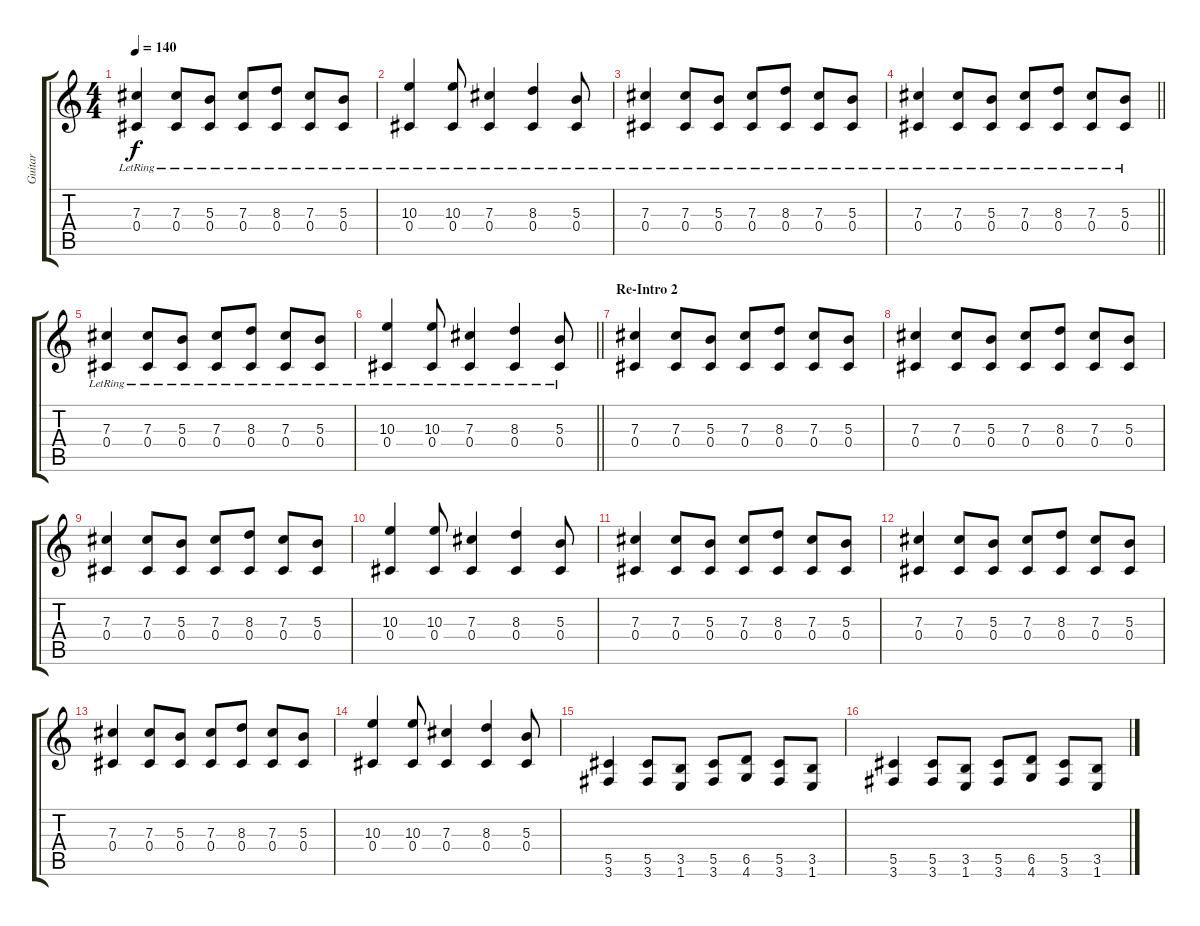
\track ("Guitar" "Guitar") {instrument acousticguitarsteel}
\staff {score tabs}
\tuning (Eb4 Bb3 Gb3 Db3 Ab2 Eb2) {hide}
\ts (4 4)
\tempo 140
\clef g2
\ks c
(7.3{lr} 0.4{lr}).4{dy f} (7.3{lr} 0.4{lr}).8 (5.3{lr} 0.4{lr}).8 (7.3{lr} 0.4{lr}).8 (8.3{lr} 0.4{lr}).8 (7.3{lr} 0.4{lr}).8 (5.3{lr} 0.4{lr}).8 |
(10.3{lr} 0.4{lr}).4 (10.3{lr} 0.4{lr}).8 (7.3{lr} 0.4{lr}).4 (8.3{lr} 0.4{lr}).4 (5.3{lr} 0.4{lr}).8 |
(7.3{lr} 0.4{lr}).4 (7.3{lr} 0.4{lr}).8 (5.3{lr} 0.4{lr}).8 (7.3{lr} 0.4{lr}).8 (8.3{lr} 0.4{lr}).8 (7.3{lr} 0.4{lr}).8 (5.3{lr} 0.4{lr}).8 |
\barLineRight lightlight
(7.3{lr} 0.4{lr}).4 (7.3{lr} 0.4{lr}).8 (5.3{lr} 0.4{lr}).8 (7.3{lr} 0.4{lr}).8 (8.3{lr} 0.4{lr}).8 (7.3{lr} 0.4{lr}).8 (5.3{lr} 0.4{lr}).8 |
(7.3{lr} 0.4{lr}).4 (7.3{lr} 0.4{lr}).8 (5.3{lr} 0.4{lr}).8 (7.3{lr} 0.4{lr}).8 (8.3{lr} 0.4{lr}).8 (7.3{lr} 0.4{lr}).8 (5.3{lr} 0.4{lr}).8 |
\barLineRight lightlight
(10.3{lr} 0.4{lr}).4 (10.3{lr} 0.4{lr}).8 (7.3{lr} 0.4{lr}).4 (8.3{lr} 0.4{lr}).4 (5.3{lr} 0.4{lr}).8 |
\section ("" "Re-Intro 2")
(7.3 0.4).4{instrument distortionguitar} (7.3 0.4).8 (5.3 0.4).8 (7.3 0.4).8 (8.3 0.4).8 (7.3 0.4).8 (5.3 0.4).8 |
(7.3 0.4).4 (7.3 0.4).8 (5.3 0.4).8 (7.3 0.4).8 (8.3 0.4).8 (7.3 0.4).8 (5.3 0.4).8 |
(7.3 0.4).4 (7.3 0.4).8 (5.3 0.4).8 (7.3 0.4).8 (8.3 0.4).8 (7.3 0.4).8 (5.3 0.4).8 |
(10.3 0.4).4 (10.3 0.4).8 (7.3 0.4).4 (8.3 0.4).4 (5.3 0.4).8 |
(7.3 0.4).4 (7.3 0.4).8 (5.3 0.4).8 (7.3 0.4).8 (8.3 0.4).8 (7.3 0.4).8 (5.3 0.4).8 |
(7.3 0.4).4 (7.3 0.4).8 (5.3 0.4).8 (7.3 0.4).8 (8.3 0.4).8 (7.3 0.4).8 (5.3 0.4).8 |
(7.3 0.4).4 (7.3 0.4).8 (5.3 0.4).8 (7.3 0.4).8 (8.3 0.4).8 (7.3 0.4).8 (5.3 0.4).8 |
(10.3 0.4).4 (10.3 0.4).8 (7.3 0.4).4 (8.3 0.4).4 (5.3 0.4).8 |
(5.5 3.6).4 (5.5 3.6).8 (3.5 1.6).8 (5.5 3.6).8 (6.5 4.6).8 (5.5 3.6).8 (3.5 1.6).8 |
(5.5 3.6).4 (5.5 3.6).8 (3.5 1.6).8 (5.5 3.6).8 (6.5 4.6).8 (5.5 3.6).8 (3.5 1.6).8
